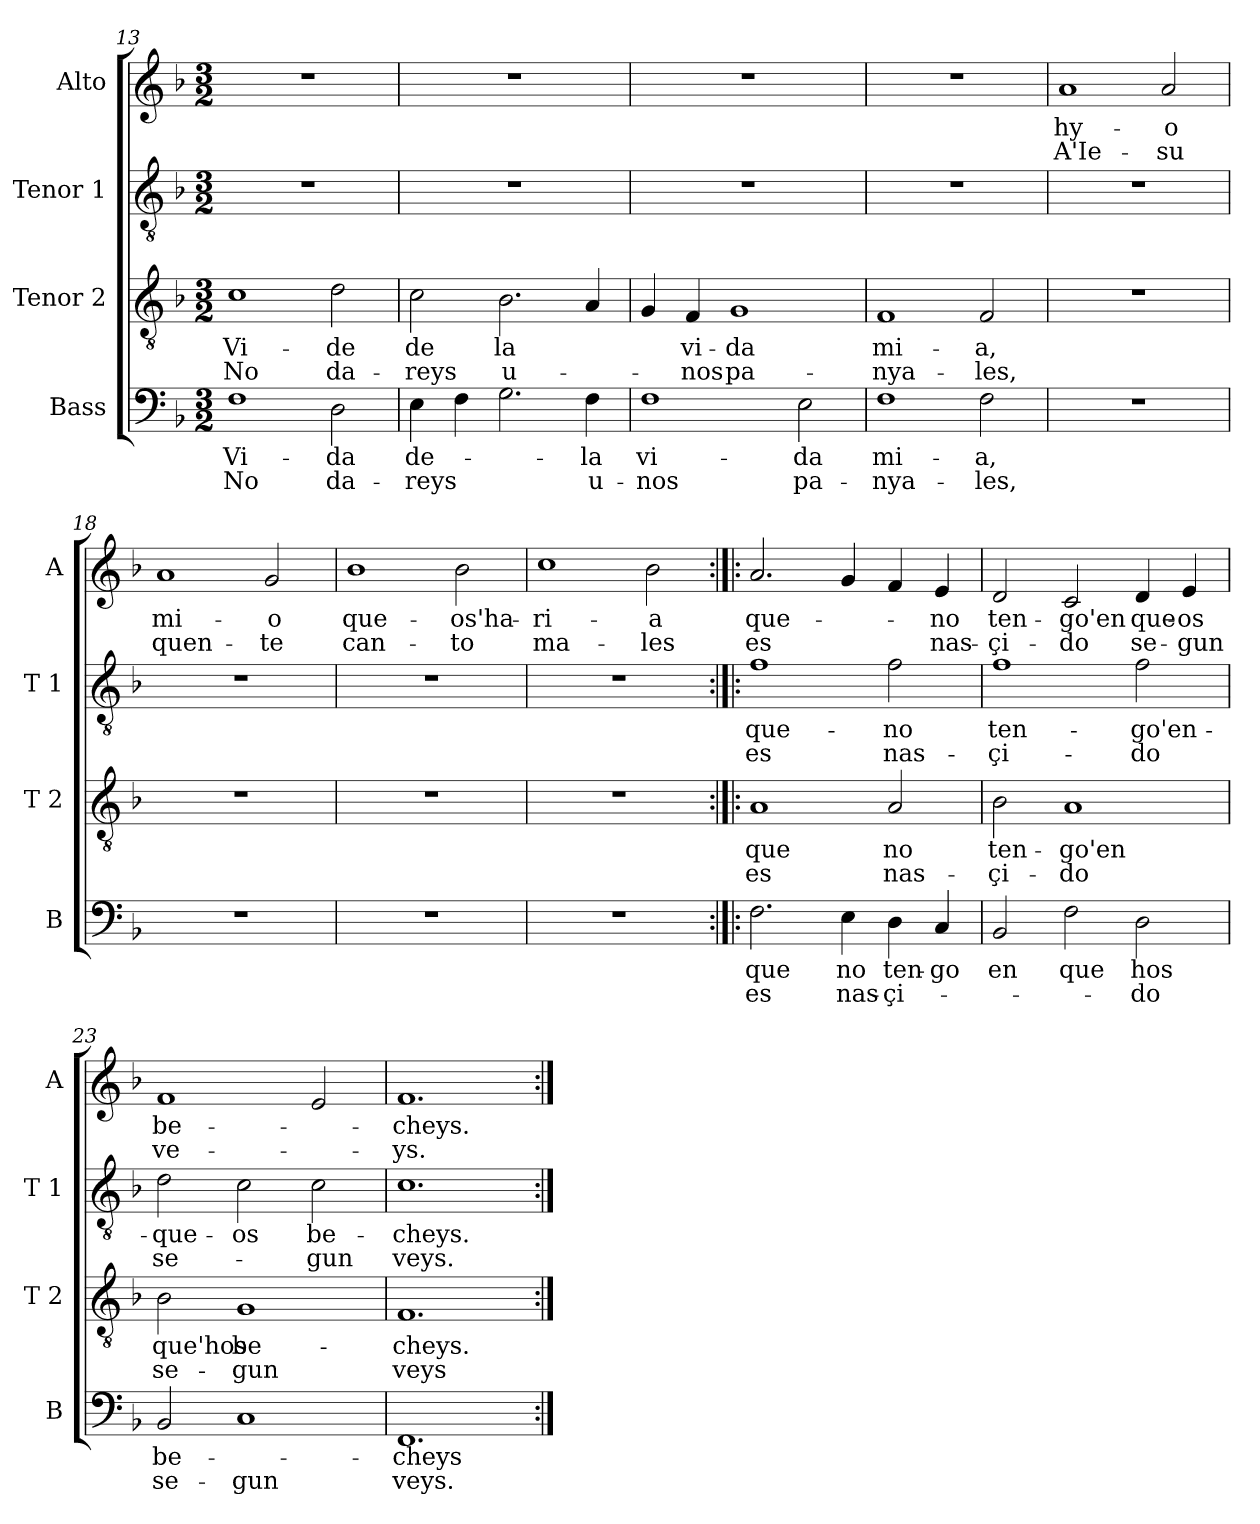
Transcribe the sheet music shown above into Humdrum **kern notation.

**kern	**text	**text	**kern	**text	**text	**kern	**text	**text	**kern	**text	**text
*part4	*part4	*part4	*part3	*part3	*part3	*part2	*part2	*part2	*part1	*part1	*part1
*staff4	*staff4	*staff4	*staff3	*staff3	*staff3	*staff2	*staff2	*staff2	*staff1	*staff1	*staff1
*I"Bass	*	*	*I"Tenor 2	*	*	*I"Tenor 1	*	*	*I"Alto	*	*
*I'B	*	*	*I'T 2	*	*	*I'T 1	*	*	*I'A	*	*
*clefF4	*	*	*clefGv2	*	*	*clefGv2	*	*	*clefG2	*	*
*k[b-]	*	*	*k[b-]	*	*	*k[b-]	*	*	*k[b-]	*	*
*F:	*	*	*F:	*	*	*F:	*	*	*F:	*	*
*M3/2	*	*	*M3/2	*	*	*M3/2	*	*	*M3/2	*	*
=13	=13	=13	=13	=13	=13	=13	=13	=13	=13	=13	=13
!	!LO:LY:b	!LO:LY:b	!	!LO:LY:b	!LO:LY:b	!	!	!	!	!	!
1F	Vi-	No	1c	Vi-	No	1.r	.	.	1.r	.	.
!	!LO:LY:b	!LO:LY:b	!	!LO:LY:b	!LO:LY:b	!	!	!	!	!	!
2D\	-da	da-	2d\	-de	da-	.	.	.	.	.	.
=14	=14	=14	=14	=14	=14	=14	=14	=14	=14	=14	=14
!	!LO:LY:b	!LO:LY:b	!	!LO:LY:b	!LO:LY:b	!	!	!	!	!	!
4E\	de-	-reys	2c\	de	-reys	1.r	.	.	1.r	.	.
4F\	.	.	.	.	.	.	.	.	.	.	.
!	!	!	!	!LO:LY:b	!LO:LY:b	!	!	!	!	!	!
2.G\	.	.	2.B-\	la	u-	.	.	.	.	.	.
!	!LO:LY:b	!LO:LY:b	!	!	!	!	!	!	!	!	!
4F\	-la	u-	4A/	.	.	.	.	.	.	.	.
=15	=15	=15	=15	=15	=15	=15	=15	=15	=15	=15	=15
!	!LO:LY:b	!LO:LY:b	!	!	!	!	!	!	!	!	!
1F	vi-	-nos	4G/	.	.	1.r	.	.	1.r	.	.
!	!	!	!	!LO:LY:b	!LO:LY:b	!	!	!	!	!	!
.	.	.	4F/	vi-	-nos	.	.	.	.	.	.
!	!	!	!	!LO:LY:b	!LO:LY:b	!	!	!	!	!	!
.	.	.	1G	-da	pa-	.	.	.	.	.	.
!	!LO:LY:b	!LO:LY:b	!	!	!	!	!	!	!	!	!
2E\	-da	pa-	.	.	.	.	.	.	.	.	.
!!LO:LB:g=z
=16	=16	=16	=16	=16	=16	=16	=16	=16	=16	=16	=16
!	!LO:LY:b	!LO:LY:b	!	!LO:LY:b	!LO:LY:b	!	!	!	!	!	!
1F	mi-	-nya-	1F	mi-	-nya-	1.r	.	.	1.r	.	.
!	!LO:LY:b	!LO:LY:b	!	!LO:LY:b	!LO:LY:b	!	!	!	!	!	!
2F\	-a,	-les,	2F/	-a,	-les,	.	.	.	.	.	.
=17	=17	=17	=17	=17	=17	=17	=17	=17	=17	=17	=17
!	!	!	!	!	!	!	!	!	!	!LO:LY:b	!LO:LY:b
1.r	.	.	1.r	.	.	1.r	.	.	1a	hy-	A'Ie-
!	!	!	!	!	!	!	!	!	!	!LO:LY:b	!LO:LY:b
.	.	.	.	.	.	.	.	.	2a/	-o	-su
=18	=18	=18	=18	=18	=18	=18	=18	=18	=18	=18	=18
!	!	!	!	!	!	!	!	!	!	!LO:LY:b	!LO:LY:b
1.r	.	.	1.r	.	.	1.r	.	.	1a	mi-	quen-
!	!	!	!	!	!	!	!	!	!	!LO:LY:b	!LO:LY:b
.	.	.	.	.	.	.	.	.	2g/	-o	-te
=19	=19	=19	=19	=19	=19	=19	=19	=19	=19	=19	=19
!	!	!	!	!	!	!	!	!	!	!LO:LY:b	!LO:LY:b
1.r	.	.	1.r	.	.	1.r	.	.	1b-	que-	can-
!	!	!	!	!	!	!	!	!	!	!LO:LY:b	!LO:LY:b
.	.	.	.	.	.	.	.	.	2b-\	-os'ha-	-to
=20	=20	=20	=20	=20	=20	=20	=20	=20	=20	=20	=20
!	!	!	!	!	!	!	!	!	!	!LO:LY:b	!LO:LY:b
1.r	.	.	1.r	.	.	1.r	.	.	1cc	-ri-	ma-
!	!	!	!	!	!	!	!	!	!	!LO:LY:b	!LO:LY:b
.	.	.	.	.	.	.	.	.	2b-\	-a	-les
!!LO:LB:g=z
=21:|!|:	=21:|!|:	=21:|!|:	=21:|!|:	=21:|!|:	=21:|!|:	=21:|!|:	=21:|!|:	=21:|!|:	=21:|!|:	=21:|!|:	=21:|!|:
!	!LO:LY:b	!LO:LY:b	!	!LO:LY:b	!LO:LY:b	!	!LO:LY:b	!LO:LY:b	!	!LO:LY:b	!LO:LY:b
2.F\	que	es	1A	que	es	1f	que-	es	2.a/	que-	es
!	!LO:LY:b	!LO:LY:b	!	!	!	!	!	!	!	!	!
4E\	no	nas-	.	.	.	.	.	.	4g/	.	.
!	!LO:LY:b	!LO:LY:b	!	!LO:LY:b	!LO:LY:b	!	!LO:LY:b	!LO:LY:b	!	!	!
4D\	ten-	-çi-	2A/	no	nas-	2f\	-no	nas-	4f/	.	.
!	!LO:LY:b	!	!	!	!	!	!	!	!	!LO:LY:b	!LO:LY:b
4C/	-go	.	.	.	.	.	.	.	4e/	-no	nas-
=22	=22	=22	=22	=22	=22	=22	=22	=22	=22	=22	=22
!	!LO:LY:b	!	!	!LO:LY:b	!LO:LY:b	!	!LO:LY:b	!LO:LY:b	!	!LO:LY:b	!LO:LY:b
2BB-/	en	.	2B-\	ten-	-çi-	1f	ten-	-çi-	2d/	ten-	-çi-
!	!LO:LY:b	!	!	!LO:LY:b	!LO:LY:b	!	!	!	!	!LO:LY:b	!LO:LY:b
2F\	que	.	1A	-go'en	-do	.	.	.	2c/	-go'en	-do
!	!LO:LY:b	!LO:LY:b	!	!	!	!	!LO:LY:b	!LO:LY:b	!	!LO:LY:b	!LO:LY:b
2D\	hos	-do	.	.	.	2f\	-go'en-	-do	4d/	que-	se-
!	!	!	!	!	!	!	!	!	!	!LO:LY:b	!LO:LY:b
.	.	.	.	.	.	.	.	.	4e/	-os	-gun
=23	=23	=23	=23	=23	=23	=23	=23	=23	=23	=23	=23
!	!LO:LY:b	!LO:LY:b	!	!LO:LY:b	!LO:LY:b	!	!LO:LY:b	!LO:LY:b	!	!LO:LY:b	!LO:LY:b
2BB-/	be-	se-	2B-\	que'hos	se-	2d\	-que-	se-	1f	be-	ve-
!	!	!LO:LY:b	!	!LO:LY:b	!LO:LY:b	!	!LO:LY:b	!	!	!	!
1C	.	-gun	1G	be-	-gun	2c\	-os	.	.	.	.
!	!	!	!	!	!	!	!LO:LY:b	!LO:LY:b	!	!	!
.	.	.	.	.	.	2c\	be-	-gun	2e/	.	.
=24	=24	=24	=24	=24	=24	=24	=24	=24	=24	=24	=24
!	!LO:LY:b	!LO:LY:b	!	!LO:LY:b	!LO:LY:b	!	!LO:LY:b	!LO:LY:b	!	!LO:LY:b	!LO:LY:b
1.FF	-cheys	veys.	1.F	-cheys.	veys	1.c	-cheys.	veys.	1.f	-cheys.	-ys.
=:|!	=:|!	=:|!	=:|!	=:|!	=:|!	=:|!	=:|!	=:|!	=:|!	=:|!	=:|!
*-	*-	*-	*-	*-	*-	*-	*-	*-	*-	*-	*-
